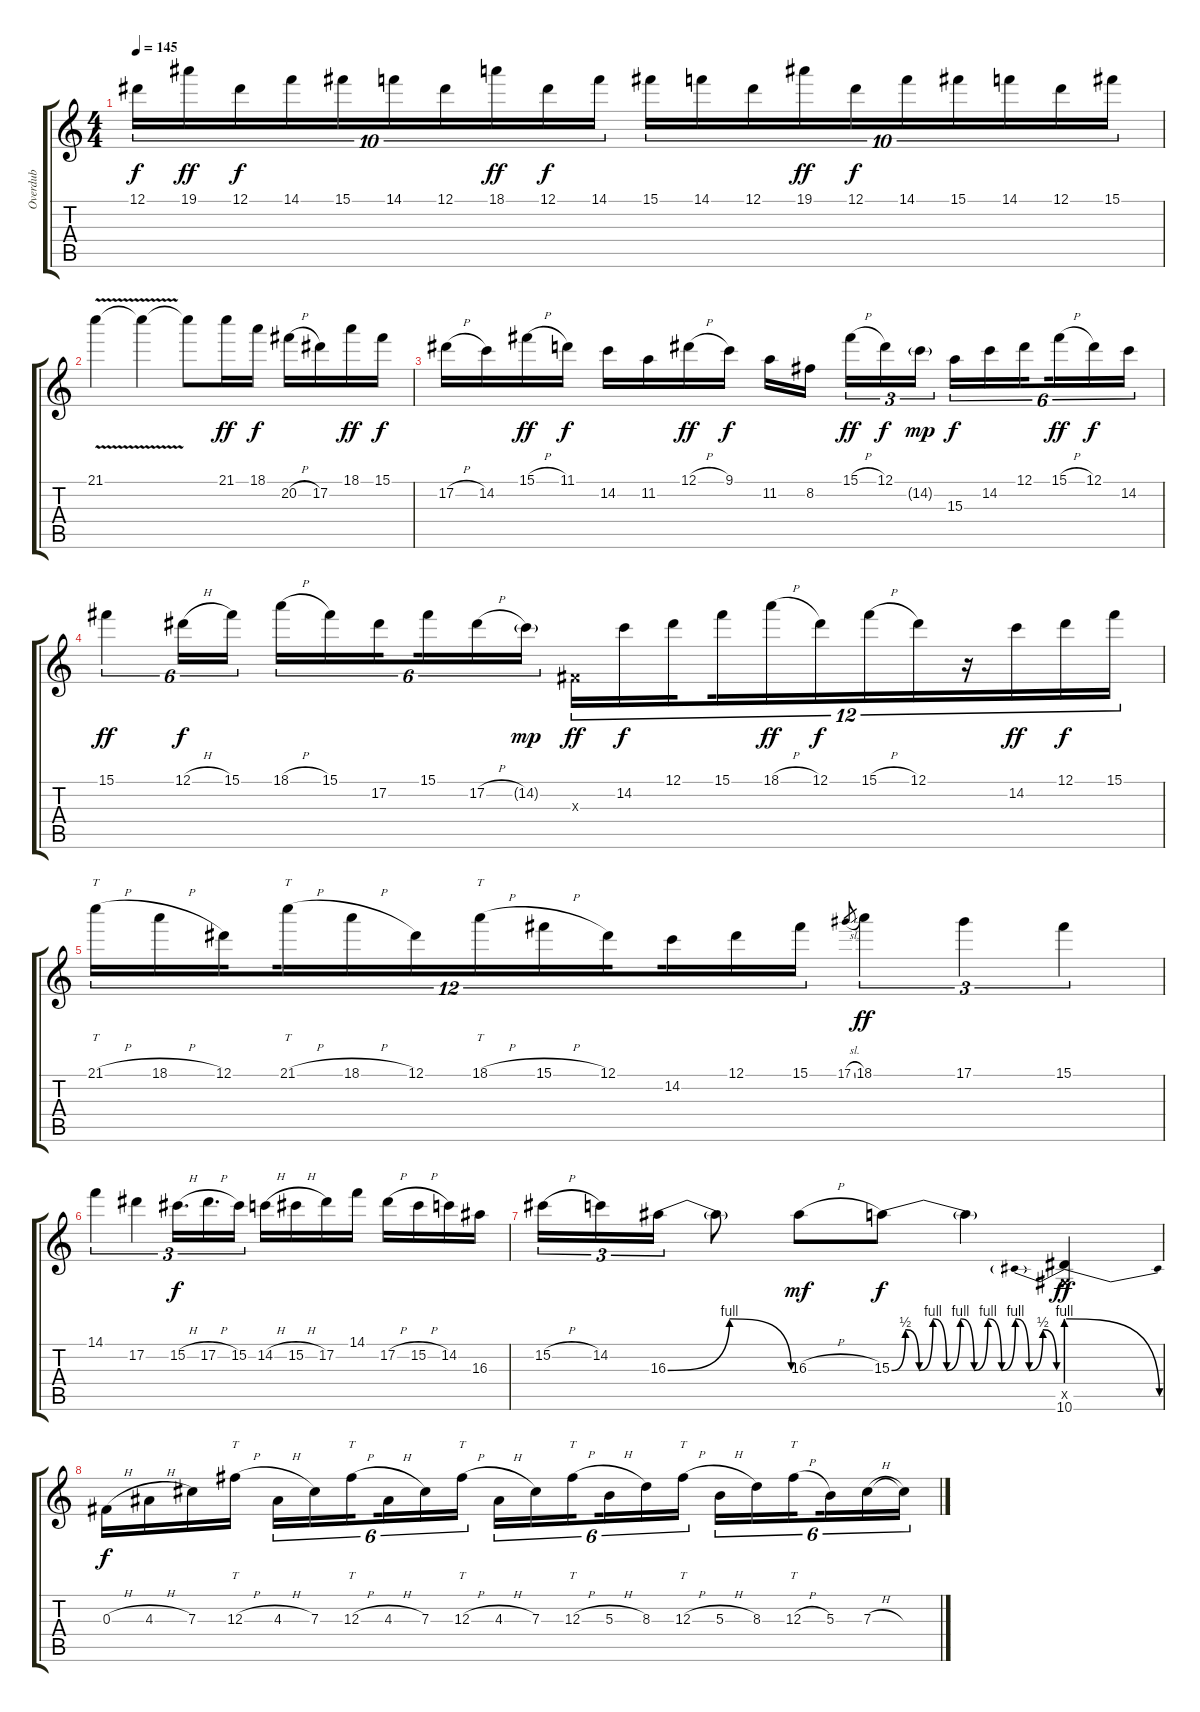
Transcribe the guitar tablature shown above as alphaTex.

\track ("Overdub" "Overdub") {instrument fretlessbass}
\staff {score tabs}
\tuning (Eb4 Bb3 Gb3 Db3 Ab2 Eb2) {hide}
\ts (4 4)
\tempo 145
\clef g2
\ks c
12.1.16{tu (10 8) dy f} 19.1.16{tu (10 8) dy ff} 12.1.16{tu (10 8) dy f} 14.1.16{tu (10 8)} 15.1.16{tu (10 8)} 14.1.16{tu (10 8)} 12.1.16{tu (10 8)} 18.1.16{tu (10 8) dy ff} 12.1.16{tu (10 8) dy f} 14.1.16{tu (10 8)} 15.1.16{tu (10 8)} 14.1.16{tu (10 8)} 12.1.16{tu (10 8)} 19.1.16{tu (10 8) dy ff} 12.1.16{tu (10 8) dy f} 14.1.16{tu (10 8)} 15.1.16{tu (10 8)} 14.1.16{tu (10 8)} 12.1.16{tu (10 8)} 15.1.16{tu (10 8)} |
21.1{v}.4 21.1{t}.4 21.1{t}.8 21.1.16{dy ff} 18.1.16{dy f} 20.2{h}.16 17.2.16 18.1.16{dy ff} 15.1.16{dy f} |
17.2{h}.16 14.2.16 15.1{h}.16{dy ff} 11.1.16{dy f} 14.2.16 11.2.16 12.1{h}.16{dy ff} 9.1.16{dy f} 11.2.16 8.2.16{beam splitsecondary} 15.1{h}.16{tu (3 2) dy ff} 12.1.16{tu (3 2) dy f} 14.2{g}.16{tu (3 2) dy mp} 15.3.16{tu (6 4) dy f} 14.2.16{tu (6 4)} 12.1.16{tu (6 4) beam splitsecondary} 15.1{h}.16{tu (6 4) dy ff} 12.1.16{tu (6 4) dy f} 14.2.16{tu (6 4)} |
15.1.4{tu (6 4) dy ff} 12.1{h}.16{tu (6 4) dy f} 15.1.16{tu (6 4)} 18.1{h}.16{tu (6 4)} 15.1.16{tu (6 4)} 17.2.16{tu (6 4) beam splitsecondary} 15.1.16{tu (6 4)} 17.2{h}.16{tu (6 4)} 14.2{g}.16{tu (6 4) dy mp} 0.3{x}.16{tu (12 8) dy ff} 14.2.16{tu (12 8) dy f} 12.1.16{tu (12 8) beam splitsecondary} 15.1.16{tu (12 8)} 18.1{h}.16{tu (12 8) dy ff} 12.1.16{tu (12 8) dy f} 15.1{h}.16{tu (12 8)} 12.1.16{tu (12 8)} r.16{tu (12 8)} 14.2.16{tu (12 8) dy ff} 12.1.16{tu (12 8) dy f} 15.1.16{tu (12 8)} |
21.1{h}.16{tt tu (12 8)} 18.1{h}.16{tu (12 8)} 12.1.16{tu (12 8) beam splitsecondary} 21.1{h}.16{tt tu (12 8)} 18.1{h}.16{tu (12 8)} 12.1.16{tu (12 8)} 18.1{h}.16{tt tu (12 8)} 15.1{h}.16{tu (12 8)} 12.1.16{tu (12 8) beam splitsecondary} 14.2.16{tu (12 8)} 12.1.16{tu (12 8)} 15.1.16{tu (12 8)} 17.1{sl}.8{gr} 18.1.4{tu (3 2) dy ff} 17.1.4{tu (3 2)} 15.1.4{tu (3 2)} |
14.1.4{tu (3 2)} 17.2.4{tu (3 2)} 15.2{h}.16{d tu (3 2) dy f} 17.2{h}.16{d tu (3 2)} 15.2.16{tu (3 2)} 14.2{h}.16 15.2{h}.16 17.2.16 14.1.16 17.2{h}.16 15.2{h}.16 14.2.16 16.3.16 |
15.2{h}.16{tu (3 2)} 14.2.16{tu (3 2)} 16.3{be (bendrelease 0 0 15 4 30 4 60 0)}.16{tu (3 2)} 16.3{t}.8 16.3{h}.8{dy mf} 15.3{be (custom 0 0 5 2 10 0 15 4 20 0 25 4 30 0 35 4 40 0 45 4 50 0 55 2 60 0)}.8{dy f} 15.3{t}.4 (0.5{x} 10.6{be (prebendrelease 0 4 60 0)}).4{dy ff} |
0.3{h}.16{dy f} 4.3{h}.16 7.3.16 12.3{h}.16{tt} 4.3{h}.16{tu (6 4)} 7.3.16{tu (6 4)} 12.3{h}.16{tt tu (6 4) beam splitsecondary} 4.3{h}.16{tu (6 4)} 7.3.16{tu (6 4)} 12.3{h}.16{tt tu (6 4)} 4.3{h}.16{tu (6 4)} 7.3.16{tu (6 4)} 12.3{h}.16{tt tu (6 4) beam splitsecondary} 5.3{h}.16{tu (6 4)} 8.3.16{tu (6 4)} 12.3{h}.16{tt tu (6 4)} 5.3{h}.16{tu (6 4)} 8.3.16{tu (6 4)} 12.3{h}.16{tt tu (6 4) beam splitsecondary} 5.3.16{tu (6 4)} 7.3{h}.16{tu (6 4)} 7.3{t}.16{tu (6 4)}
